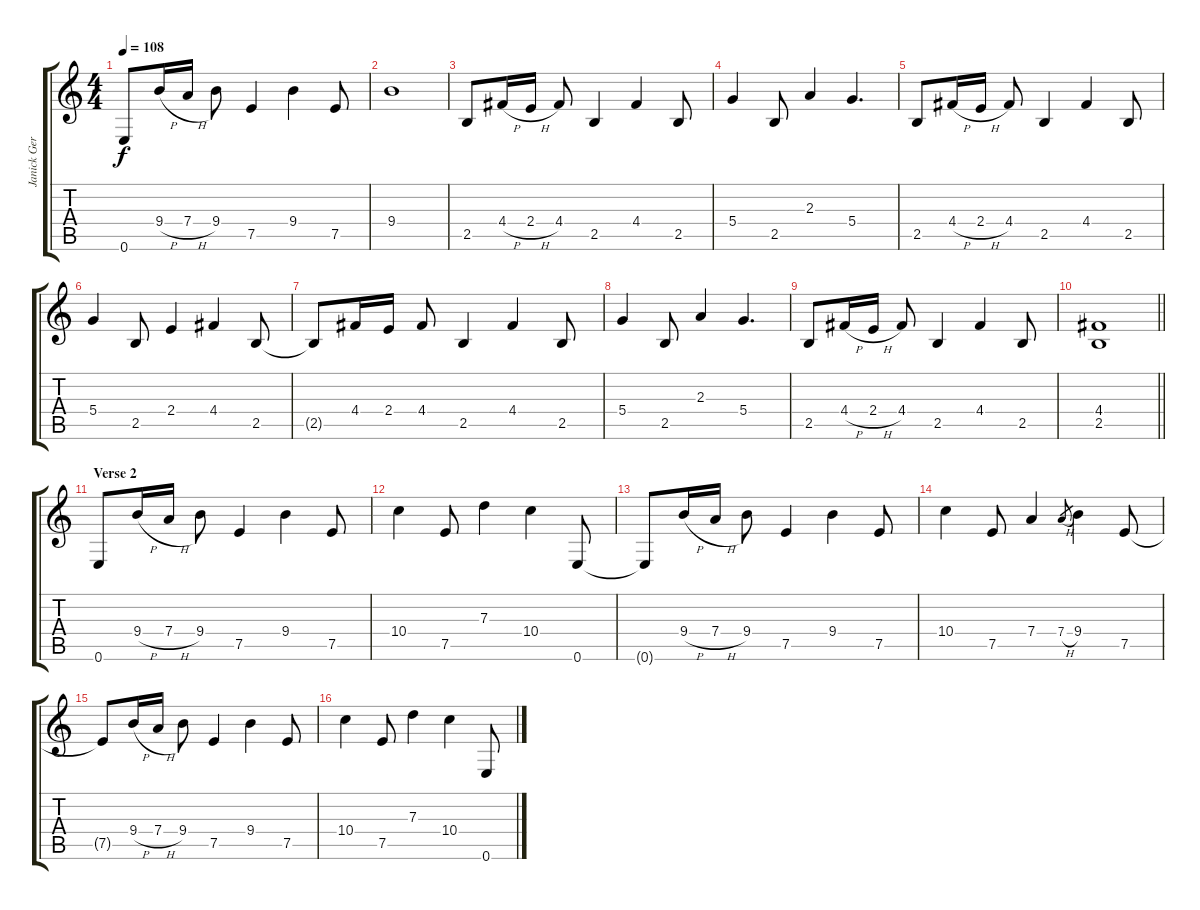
\track ("Janick Gers" "Janick Ger") {instrument distortionguitar}
\staff {score tabs}
\tuning (E4 B3 G3 D3 A2 E2) {hide}
\ts (4 4)
\tempo 108
\clef g2
\ks c
0.6{t}.8{dy f} 9.4{h}.16 7.4{h}.16 9.4.8 7.5.4 9.4.4 7.5.8 |
9.4.1 |
2.5.8 4.4{h}.16 2.4{h}.16 4.4.8 2.5.4 4.4.4 2.5.8 |
5.4.4 2.5.8 2.3.4 5.4.4{d} |
2.5.8 4.4{h}.16 2.4{h}.16 4.4.8 2.5.4 4.4.4 2.5.8 |
5.4.4 2.5.8 2.4.4 4.4.4 2.5.8 |
2.5{t}.8 4.4.16 2.4.16 4.4.8 2.5.4 4.4.4 2.5.8 |
5.4.4 2.5.8 2.3.4 5.4.4{d} |
2.5.8 4.4{h}.16 2.4{h}.16 4.4.8 2.5.4 4.4.4 2.5.8 |
\barLineRight lightlight
(4.4 2.5).1 |
\section ("" "Verse 2")
0.6.8 9.4{h}.16 7.4{h}.16 9.4.8 7.5.4 9.4.4 7.5.8 |
10.4.4 7.5.8 7.3.4 10.4.4 0.6.8 |
0.6{t}.8 9.4{h}.16 7.4{h}.16 9.4.8 7.5.4 9.4.4 7.5.8 |
10.4.4 7.5.8 7.4.4 7.4{h}.8{gr} 9.4.4 7.5.8 |
7.5{t}.8 9.4{h}.16 7.4{h}.16 9.4.8 7.5.4 9.4.4 7.5.8 |
10.4.4 7.5.8 7.3.4 10.4.4 0.6.8
